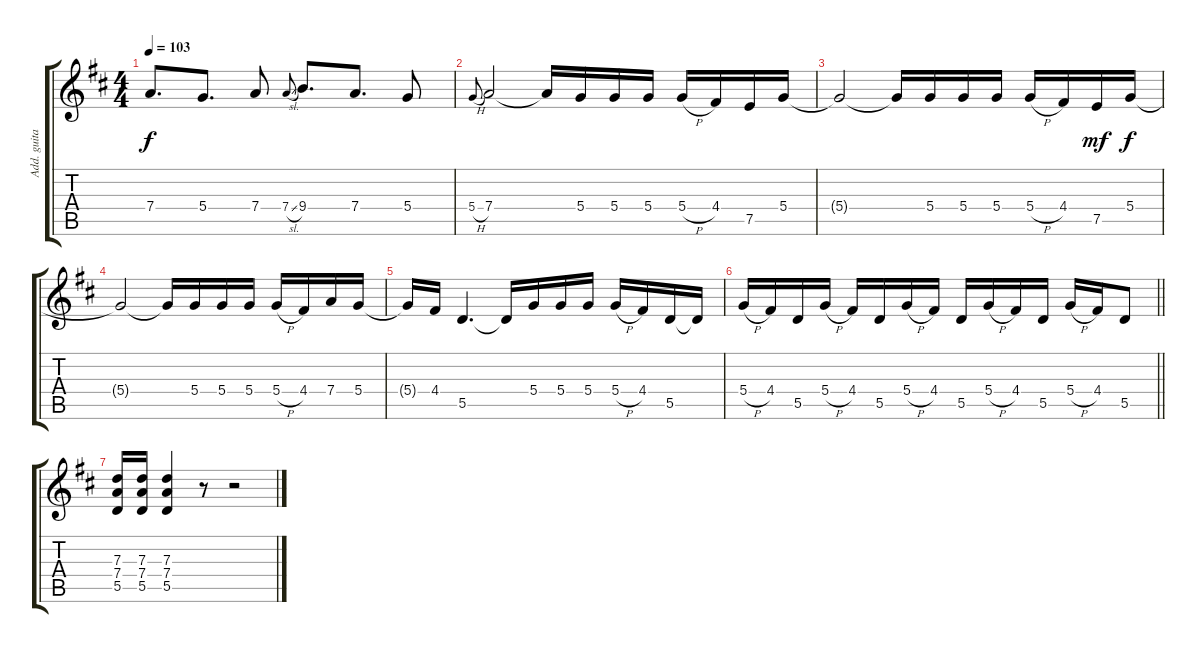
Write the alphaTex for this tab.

\track ("Add. guitar/synth" "Add. guita") {instrument distortionguitar}
\staff {score tabs}
\tuning (E4 B3 G3 D3 A2 E2) {hide}
\ts (4 4)
\tempo 103
\clef g2
\ks d
7.4.8{d dy f} 5.4.8{d} 7.4.8 7.4{sl}.8{gr onbeat} 9.4.8{d} 7.4.8{d} 5.4.8 |
5.4{h}.8{gr onbeat} 7.4.2 7.4{t}.16 5.4.16 5.4.16 5.4.16 5.4{h}.16 4.4.16 7.5.16 5.4.16 |
5.4{t}.2 5.4{t}.16 5.4.16 5.4.16 5.4.16 5.4{h}.16 4.4.16 7.5.16{dy mf} 5.4.16{dy f} |
5.4{t}.2 5.4{t}.16 5.4.16 5.4.16 5.4.16 5.4{h}.16 4.4.16 7.4.16 5.4.16 |
5.4{t}.16 4.4.16 5.5.4{d} 5.5{t}.16 5.4.16 5.4.16 5.4.16 5.4{h}.16 4.4.16 5.5.16 5.5{t}.16 |
\barLineRight lightlight
5.4{h}.16 4.4.16 5.5.16 5.4{h}.16 4.4.16 5.5.16 5.4{h}.16 4.4.16 5.5.16 5.4{h}.16 4.4.16 5.5.16 5.4{h}.16 4.4.16 5.5.8 |
(7.3 7.4 5.5).16 (7.3 7.4 5.5).16 (7.3 7.4 5.5).4 r.8 r.2
